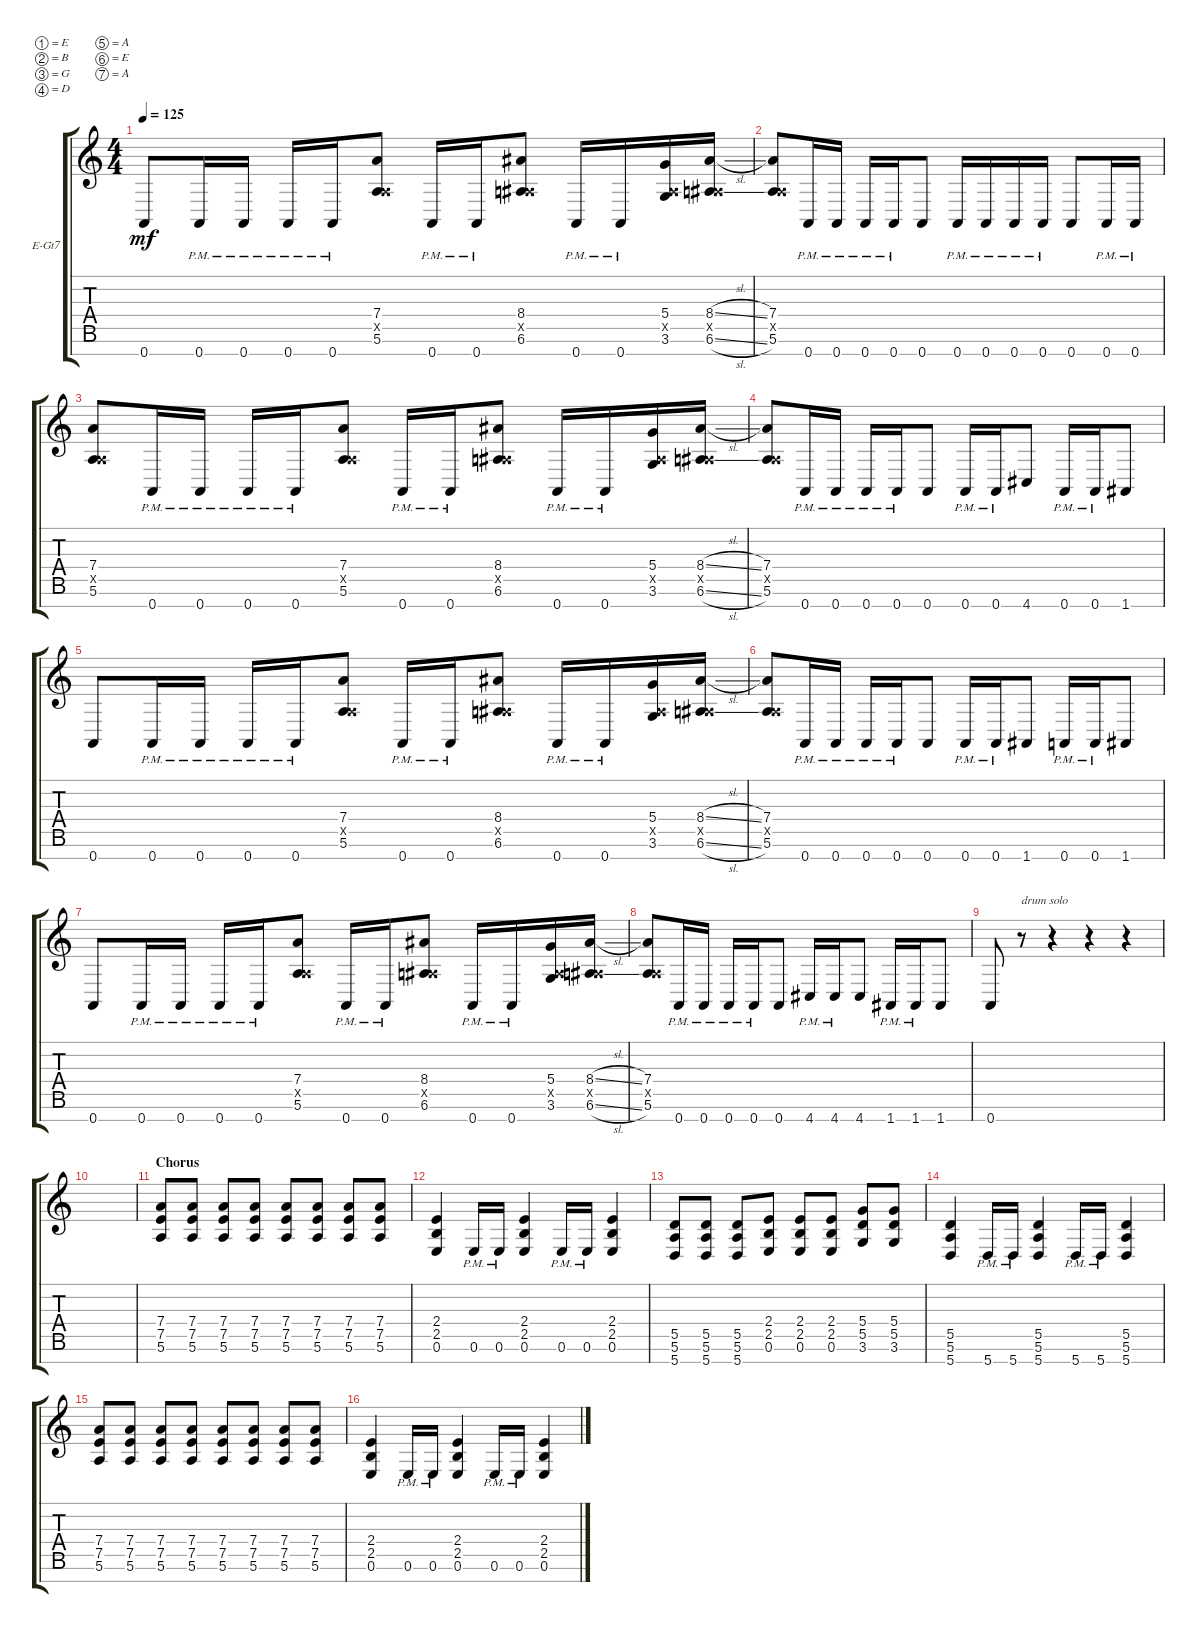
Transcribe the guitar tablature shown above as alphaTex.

\defaultSystemsLayout 4
\bracketExtendMode groupsimilarinstruments
\firstSystemTrackNameOrientation horizontal
\otherSystemsTrackNameOrientation horizontal
\track ("Rhytm" "E-Gt7") {instrument distortionguitar}
\staff {score tabs}
\tuning (E4 B3 G3 D3 A2 E2 A1)
\ts (4 4)
\tempo 125
\clef g2
\ks c
0.7.8{dy mf} 0.7{pm}.16 0.7{pm}.16 0.7{pm}.16 0.7{pm}.16 (5.6 0.5{x} 7.4).8 0.7{pm}.16 0.7{pm}.16 (6.6 0.5{x} 8.4).8 0.7{pm}.16 0.7{pm}.16 (3.6 5.4 0.5{x}).16 (6.6{sl} 8.4{sl} 0.5{x}).16 |
(5.6 7.4 0.5{x}).8 0.7{pm}.16 0.7{pm}.16 0.7{pm}.16 0.7{pm}.16 0.7.8 0.7{pm}.16 0.7{pm}.16 0.7{pm}.16 0.7{pm}.16 0.7.8 0.7{pm}.16 0.7{pm}.16 |
(5.6 7.4 0.5{x}).8 0.7{pm}.16 0.7{pm}.16 0.7{pm}.16 0.7{pm}.16 (5.6 0.5{x} 7.4).8 0.7{pm}.16 0.7{pm}.16 (6.6 0.5{x} 8.4).8 0.7{pm}.16 0.7{pm}.16 (3.6 5.4 0.5{x}).16 (6.6{sl} 8.4{sl} 0.5{x}).16 |
(5.6 7.4 0.5{x}).8 0.7{pm}.16 0.7{pm}.16 0.7{pm}.16 0.7{pm}.16 0.7.8 0.7{pm}.16 0.7{pm}.16 4.7.8 0.7{pm}.16 0.7{pm}.16 1.7.8 |
0.7.8 0.7{pm}.16 0.7{pm}.16 0.7{pm}.16 0.7{pm}.16 (5.6 0.5{x} 7.4).8 0.7{pm}.16 0.7{pm}.16 (6.6 0.5{x} 8.4).8 0.7{pm}.16 0.7{pm}.16 (3.6 5.4 0.5{x}).16 (6.6{sl} 8.4{sl} 0.5{x}).16 |
(5.6 7.4 0.5{x}).8 0.7{pm}.16 0.7{pm}.16 0.7{pm}.16 0.7{pm}.16 0.7.8 0.7{pm}.16 0.7{pm}.16 1.7.8 0.7{pm}.16 0.7{pm}.16 1.7.8 |
0.7.8 0.7{pm}.16 0.7{pm}.16 0.7{pm}.16 0.7{pm}.16 (5.6 0.5{x} 7.4).8 0.7{pm}.16 0.7{pm}.16 (6.6 0.5{x} 8.4).8 0.7{pm}.16 0.7{pm}.16 (3.6 5.4 0.5{x}).16 (6.6{sl} 8.4{sl} 0.5{x}).16 |
(5.6 7.4 0.5{x}).8 0.7{pm}.16 0.7{pm}.16 0.7{pm}.16 0.7{pm}.16 0.7.8 4.7{pm}.16 4.7{pm}.16 4.7.8 1.7{pm}.16 1.7{pm}.16 1.7.8 |
0.7.8 r.8{txt "drum solo"} r.4 r.4 r.4 |
|
\section ("" "Chorus")
(5.6 7.5 7.4).8 (5.6 7.5 7.4).8 (5.6 7.4 7.5).8 (5.6 7.5 7.4).8 (5.6 7.4 7.5).8 (5.6 7.5 7.4).8 (5.6 7.4 7.5).8 (5.6 7.5 7.4).8 |
(0.6 2.5 2.4).4 0.6{pm}.16 0.6{pm}.16 (0.6 2.5 2.4).4 0.6{pm}.16 0.6{pm}.16 (0.6 2.5 2.4).4 |
(5.7 5.6 5.5).8 (5.7 5.5 5.6).8 (5.7 5.6 5.5).8 (0.6 2.5 2.4).8 (0.6 2.4 2.5).8 (0.6 2.5 2.4).8 (3.6 5.4 5.5).8 (3.6 5.4 5.5).8 |
(5.7 5.6 5.5).4 5.7{pm}.16 5.7{pm}.16 (5.7 5.5 5.6).4 5.7{pm}.16 5.7{pm}.16 (5.7 5.6 5.5).4 |
(5.6 7.5 7.4).8 (5.6 7.5 7.4).8 (5.6 7.4 7.5).8 (5.6 7.5 7.4).8 (5.6 7.4 7.5).8 (5.6 7.5 7.4).8 (5.6 7.4 7.5).8 (5.6 7.5 7.4).8 |
(0.6 2.5 2.4).4 0.6{pm}.16 0.6{pm}.16 (0.6 2.5 2.4).4 0.6{pm}.16 0.6{pm}.16 (0.6 2.5 2.4).4
